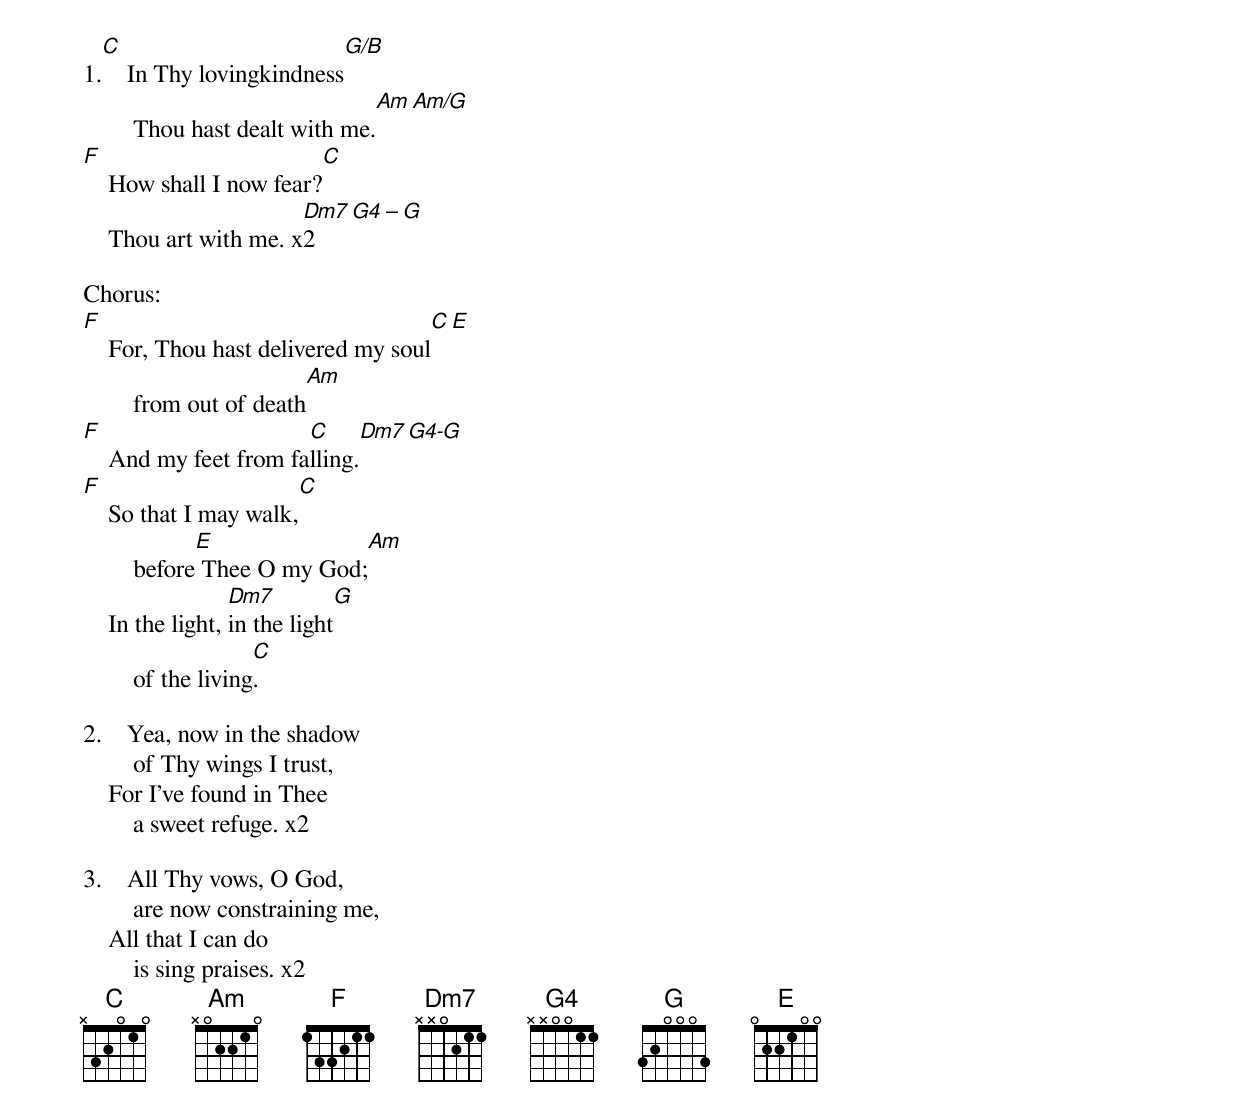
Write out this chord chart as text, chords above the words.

  C                           G/B
1.    In Thy lovingkindness
                                Am               Am/G
        Thou hast dealt with me.
F                                      C
    How shall I now fear?
                       Dm7     G4 – G
    Thou art with me. x2

Chorus:
F                                       C                      E
    For, Thou hast delivered my soul
                                 Am
        from out of death
F                      C                Dm7    G4-G
    And my feet from falling.
F                                 C
    So that I may walk,
              E                              Am
        before Thee O my God;
                  Dm7                  G
    In the light, in the light
                     C
        of the living.

2.    Yea, now in the shadow
        of Thy wings I trust,
    For I’ve found in Thee
        a sweet refuge. x2

3.    All Thy vows, O God,
        are now constraining me,
    All that I can do
        is sing praises. x2
